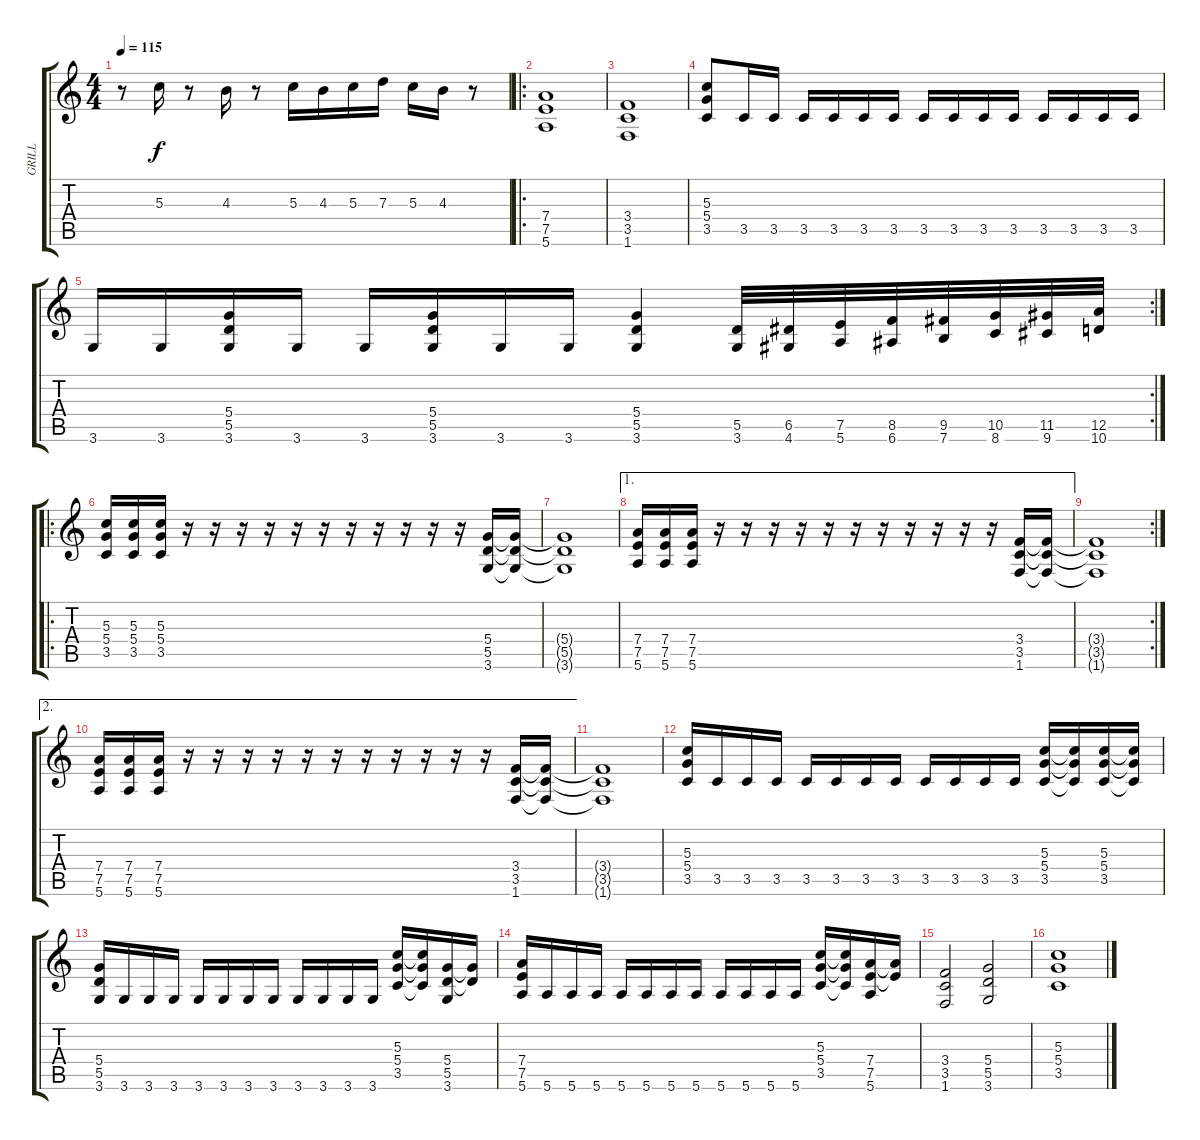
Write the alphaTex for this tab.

\track ("GRILL" "GRILL") {instrument distortionguitar}
\staff {score tabs}
\tuning (E4 B3 G3 D3 A2 E2) {hide}
\ts (4 4)
\tempo 115
\clef g2
\ks c
r.8{dy f} 5.3.16 r.8 4.3.16 r.8 5.3.16 4.3.16 5.3.16 7.3.16 5.3.16 4.3.16 r.8 |
\ro
(7.4 7.5 5.6).1 |
(3.4 3.5 1.6).1 |
(5.3 5.4 3.5).8 3.5.16 3.5.16 3.5.16 3.5.16 3.5.16 3.5.16 3.5.16 3.5.16 3.5.16 3.5.16 3.5.16 3.5.16 3.5.16 3.5.16 |
\rc 2
3.6.16 3.6.16 (5.4 5.5 3.6).16 3.6.16 3.6.16 (5.4 5.5 3.6).16 3.6.16 3.6.16 (5.4 5.5 3.6).4 (5.5 3.6).32 (6.5 4.6).32 (7.5 5.6).32 (8.5 6.6).32 (9.5 7.6).32 (10.5 8.6).32 (11.5 9.6).32 (12.5 10.6).32 |
\ro
(5.3 5.4 3.5).16 (5.3 5.4 3.5).16 (5.3 5.4 3.5).16 r.16 r.16 r.16 r.16 r.16 r.16 r.16 r.16 r.16 r.16 r.16 (5.4 5.5 3.6).16 (5.4{t} 5.5{t} 3.6{t}).16 |
(5.4{t} 5.5{t} 3.6{t}).1 |
\ae 1
(7.4 7.5 5.6).16 (7.4 7.5 5.6).16 (7.4 7.5 5.6).16 r.16 r.16 r.16 r.16 r.16 r.16 r.16 r.16 r.16 r.16 r.16 (3.4 3.5 1.6).16 (3.4{t} 3.5{t} 1.6{t}).16 |
\rc 2
(3.4{t} 3.5{t} 1.6{t}).1 |
\ae 2
(7.4 7.5 5.6).16 (7.4 7.5 5.6).16 (7.4 7.5 5.6).16 r.16 r.16 r.16 r.16 r.16 r.16 r.16 r.16 r.16 r.16 r.16 (3.4 3.5 1.6).16 (3.4{t} 3.5{t} 1.6{t}).16 |
(3.4{t} 3.5{t} 1.6{t}).1 |
(5.3 5.4 3.5).16 3.5.16 3.5.16 3.5.16 3.5.16 3.5.16 3.5.16 3.5.16 3.5.16 3.5.16 3.5.16 3.5.16 (5.3 5.4 3.5).16 (5.3{t} 5.4{t} 3.5{t}).16 (5.3 5.4 3.5).16 (5.3{t} 5.4{t} 3.5{t}).16 |
(5.4 5.5 3.6).16 3.6.16 3.6.16 3.6.16 3.6.16 3.6.16 3.6.16 3.6.16 3.6.16 3.6.16 3.6.16 3.6.16 (5.3 5.4 3.5).16 (5.3{t} 5.4{t} 3.5{t}).16 (5.4 5.5 3.6).16 (5.4{t} 5.5{t}).16 |
(7.4 7.5 5.6).16 5.6.16 5.6.16 5.6.16 5.6.16 5.6.16 5.6.16 5.6.16 5.6.16 5.6.16 5.6.16 5.6.16 (5.3 5.4 3.5).16 (5.3{t} 5.4{t} 3.5{t}).16 (7.4 7.5 5.6).16 (7.4{t} 7.5{t}).16 |
(3.4 3.5 1.6).2 (5.4 5.5 3.6).2 |
(5.3 5.4 3.5).1
